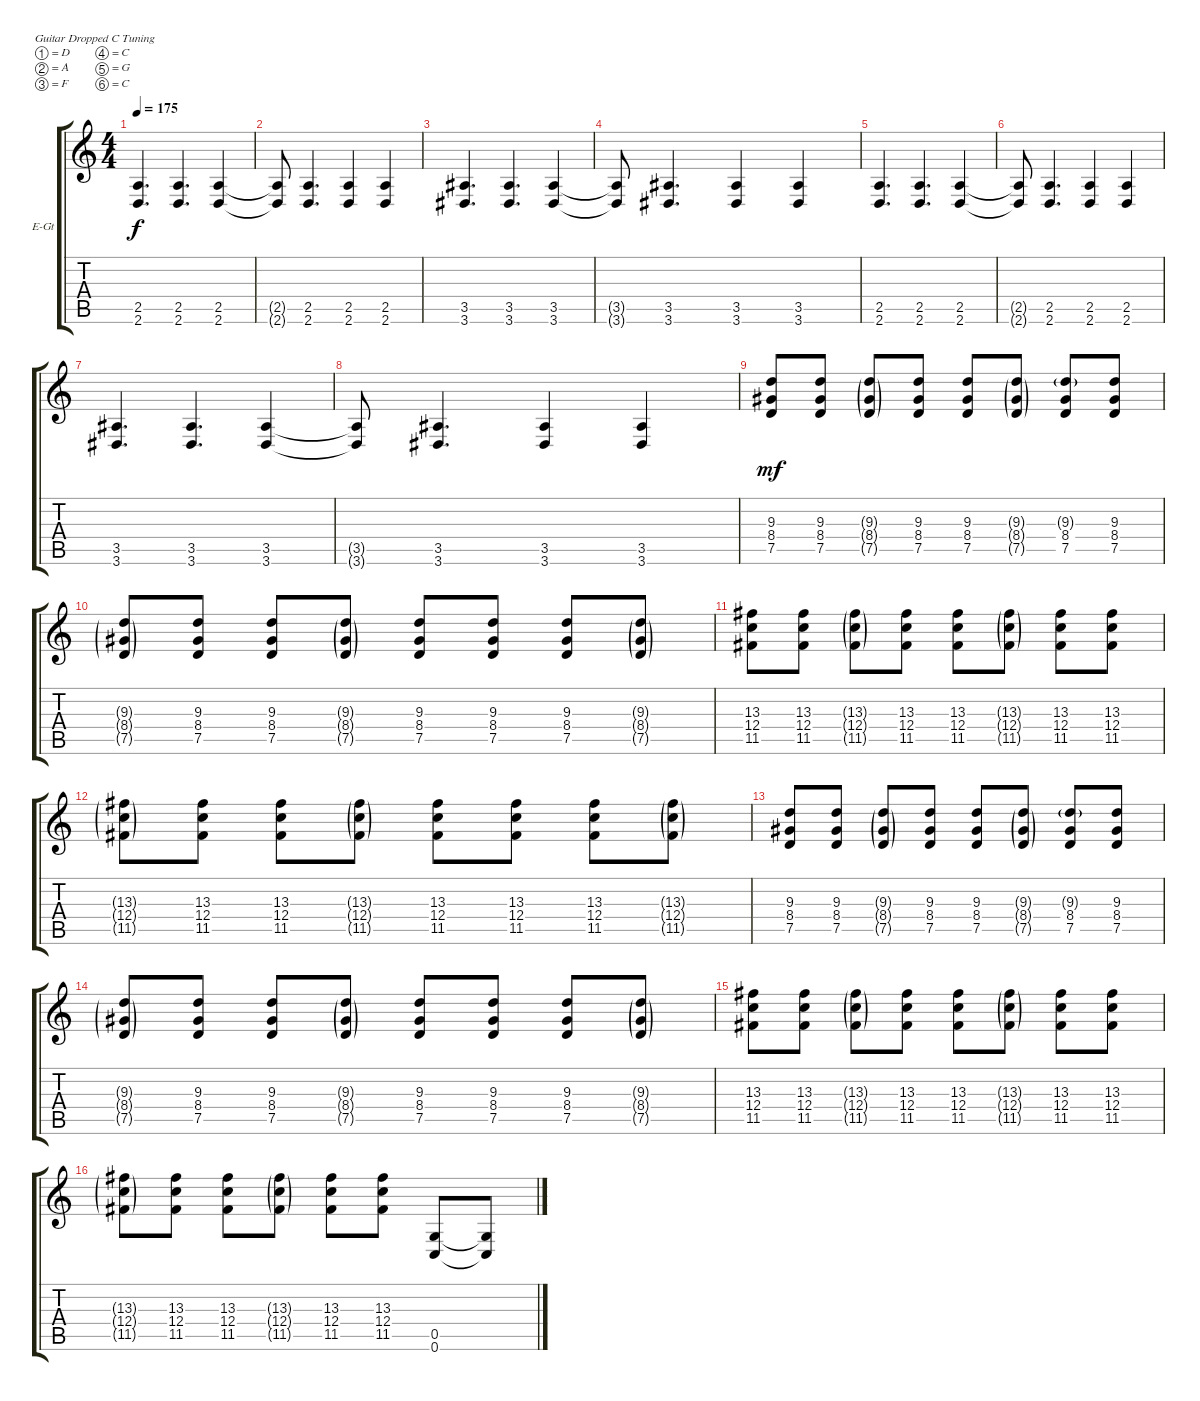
\defaultSystemsLayout 4
\bracketExtendMode groupsimilarinstruments
\firstSystemTrackNameOrientation horizontal
\otherSystemsTrackNameOrientation horizontal
\track ("Electric Guitar" "E-Gt") {instrument overdrivenguitar}
\staff {score tabs}
\tuning (D4 A3 F3 C3 G2 C2)
\ts (4 4)
\tempo 175
\clef g2
\ks c
(2.5 2.6).4{d dy f} (2.5 2.6).4{d} (2.5 2.6).4 |
(2.5{t} 2.6{t}).8 (2.5 2.6).4{d} (2.5 2.6).4 (2.5 2.6).4 |
(3.5 3.6).4{d} (3.5 3.6).4{d} (3.5 3.6).4 |
(3.5{t} 3.6{t}).8 (3.5 3.6).4{d} (3.5 3.6).4 (3.5 3.6).4 |
(2.5 2.6).4{d} (2.5 2.6).4{d} (2.5 2.6).4 |
(2.5{t} 2.6{t}).8 (2.5 2.6).4{d} (2.5 2.6).4 (2.5 2.6).4 |
(3.5 3.6).4{d} (3.5 3.6).4{d} (3.5 3.6).4 |
(3.5{t} 3.6{t}).8 (3.5 3.6).4{d} (3.5 3.6).4 (3.5 3.6).4 |
(7.5 8.4 9.3).8{dy mf} (7.5 8.4 9.3).8 (7.5{g} 8.4{g} 9.3{g}).8 (7.5 8.4 9.3).8 (7.5 8.4 9.3).8 (7.5{g} 8.4{g} 9.3{g}).8 (7.5 8.4 9.3{g}).8 (7.5 8.4 9.3).8 |
(7.5{g} 8.4{g} 9.3{g}).8 (7.5 8.4 9.3).8 (7.5 8.4 9.3).8 (7.5{g} 8.4{g} 9.3{g}).8 (7.5 8.4 9.3).8 (7.5 8.4 9.3).8 (7.5 8.4 9.3).8 (7.5{g} 8.4{g} 9.3{g}).8 |
(12.4 11.5 13.3).8 (12.4 11.5 13.3).8 (12.4{g} 11.5{g} 13.3{g}).8 (12.4 11.5 13.3).8 (12.4 11.5 13.3).8 (12.4{g} 11.5{g} 13.3{g}).8 (12.4 11.5 13.3).8 (12.4 11.5 13.3).8 |
(12.4{g} 11.5{g} 13.3{g}).8 (12.4 11.5 13.3).8 (12.4 11.5 13.3).8 (12.4{g} 11.5{g} 13.3{g}).8 (12.4 11.5 13.3).8 (12.4 11.5 13.3).8 (12.4 11.5 13.3).8 (13.3{g} 12.4{g} 11.5{g}).8 |
(7.5 8.4 9.3).8 (7.5 8.4 9.3).8 (7.5{g} 8.4{g} 9.3{g}).8 (7.5 8.4 9.3).8 (7.5 8.4 9.3).8 (7.5{g} 8.4{g} 9.3{g}).8 (7.5 8.4 9.3{g}).8 (7.5 8.4 9.3).8 |
(7.5{g} 8.4{g} 9.3{g}).8 (7.5 8.4 9.3).8 (7.5 8.4 9.3).8 (7.5{g} 8.4{g} 9.3{g}).8 (7.5 8.4 9.3).8 (7.5 8.4 9.3).8 (7.5 8.4 9.3).8 (7.5{g} 8.4{g} 9.3{g}).8 |
(12.4 11.5 13.3).8 (12.4 11.5 13.3).8 (12.4{g} 11.5{g} 13.3{g}).8 (12.4 11.5 13.3).8 (12.4 11.5 13.3).8 (12.4{g} 11.5{g} 13.3{g}).8 (12.4 11.5 13.3).8 (12.4 11.5 13.3).8 |
(12.4{g} 11.5{g} 13.3{g}).8 (12.4 11.5 13.3).8 (12.4 11.5 13.3).8 (12.4{g} 11.5{g} 13.3{g}).8 (12.4 11.5 13.3).8 (12.4 11.5 13.3).8 (0.5 0.6).8 (0.5{t} 0.6{t}).8
